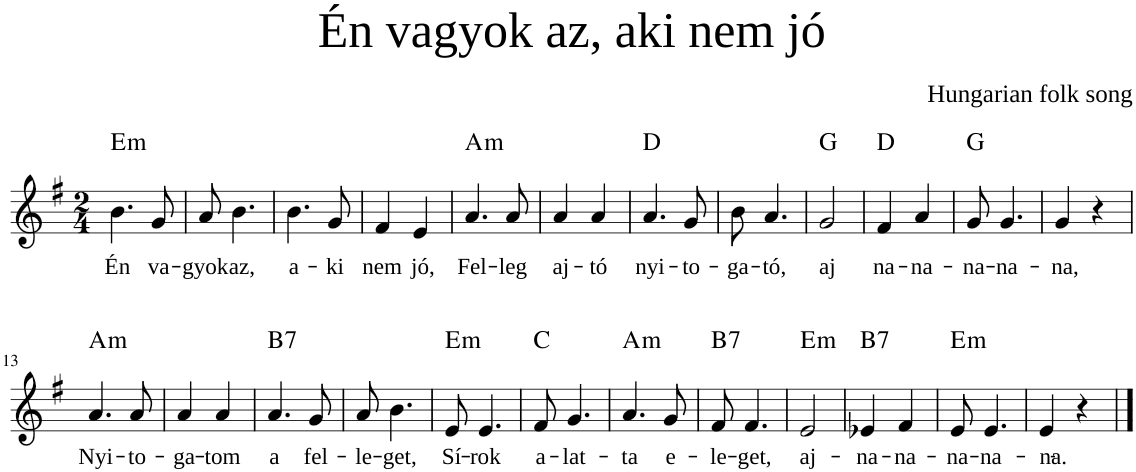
**kern	**text	**harte
*part1	*part1	*part1
*staff1	*staff1	*
*I"Choir	*	*
*I'Ch	*	*
*clefG2	*	*
*k[f#]	*	*
*M2/4	*	*
=1	=1	=1
!	!LO:LY:b	!LO:H:kt=m
4.b\	Én	E:min
!	!LO:LY:b	!
8g/	va-	.
=2	=2	=2
!	!LO:LY:b	!
8a/	-gyok	.
!	!LO:LY:b	!
4.b\	az,	.
=3	=3	=3
!	!LO:LY:b	!
4.b\	a-	.
!	!LO:LY:b	!
8g/	-ki	.
=4	=4	=4
!	!LO:LY:b	!
4f#/	nem	.
!	!LO:LY:b	!
4e/	jó,	.
=5	=5	=5
!	!LO:LY:b	!LO:H:kt=m
4.a/	Fel-	A:min
!	!LO:LY:b	!
8a/	-leg	.
=6	=6	=6
!	!LO:LY:b	!
4a/	aj-	.
!	!LO:LY:b	!
4a/	-tó	.
=7	=7	=7
!	!LO:LY:b	!
4.a/	nyi-	D:maj
!	!LO:LY:b	!
8g/	-to-	.
=8	=8	=8
!	!LO:LY:b	!
8b\	-ga-	.
!	!LO:LY:b	!
4.a/	-tó,	.
=9	=9	=9
!	!LO:LY:b	!
2g/	aj	G:maj
=10	=10	=10
!	!LO:LY:b	!
4f#/	na-	D:maj
!	!LO:LY:b	!
4a/	-na-	.
=11	=11	=11
!	!LO:LY:b	!
8g/	-na-	G:maj
!	!LO:LY:b	!
4.g/	-na-	.
=12	=12	=12
!	!LO:LY:b	!
4g/	-na,	.
4r	.	.
!!LO:LB:g=z
=13	=13	=13
!	!LO:LY:b	!LO:H:kt=m
4.a/	Nyi-	A:min
!	!LO:LY:b	!
8a/	-to-	.
=14	=14	=14
!	!LO:LY:b	!
4a/	-ga-	.
!	!LO:LY:b	!
4a/	-tom	.
=15	=15	=15
!	!LO:LY:b	!LO:H:kt=7
4.a/	a	B:7
!	!LO:LY:b	!
8g/	fel-	.
=16	=16	=16
!	!LO:LY:b	!
8a/	-le-	.
!	!LO:LY:b	!
4.b\	-get,	.
=17	=17	=17
!	!LO:LY:b	!LO:H:kt=m
8e/	Sí-	E:min
!	!LO:LY:b	!
4.e/	-rok	.
=18	=18	=18
!	!LO:LY:b	!
8f#/	a-	C:maj
!	!LO:LY:b	!
4.g/	-lat-	.
=19	=19	=19
!	!LO:LY:b	!LO:H:kt=m
4.a/	-ta	A:min
!	!LO:LY:b	!
8g/	e-	.
=20	=20	=20
!	!LO:LY:b	!LO:H:kt=7
8f#/	-le-	B:7
!	!LO:LY:b	!
4.f#/	-get,	.
=21	=21	=21
!	!LO:LY:b	!LO:H:kt=m
2e/	aj-	E:min
=22	=22	=22
!	!LO:LY:b	!LO:H:kt=7
4e-X/	-na-	B:7
!	!LO:LY:b	!
4f#/	-na-	.
=23	=23	=23
!	!LO:LY:b	!LO:H:kt=m
8e/	-na-	E:min
!	!LO:LY:b	!
4.e/	-na-	.
=24	=24	=24
!	!LO:LY:b	!
4e/	-na.-	.
4r	.	.
==	==	==
*-	*-	*-
